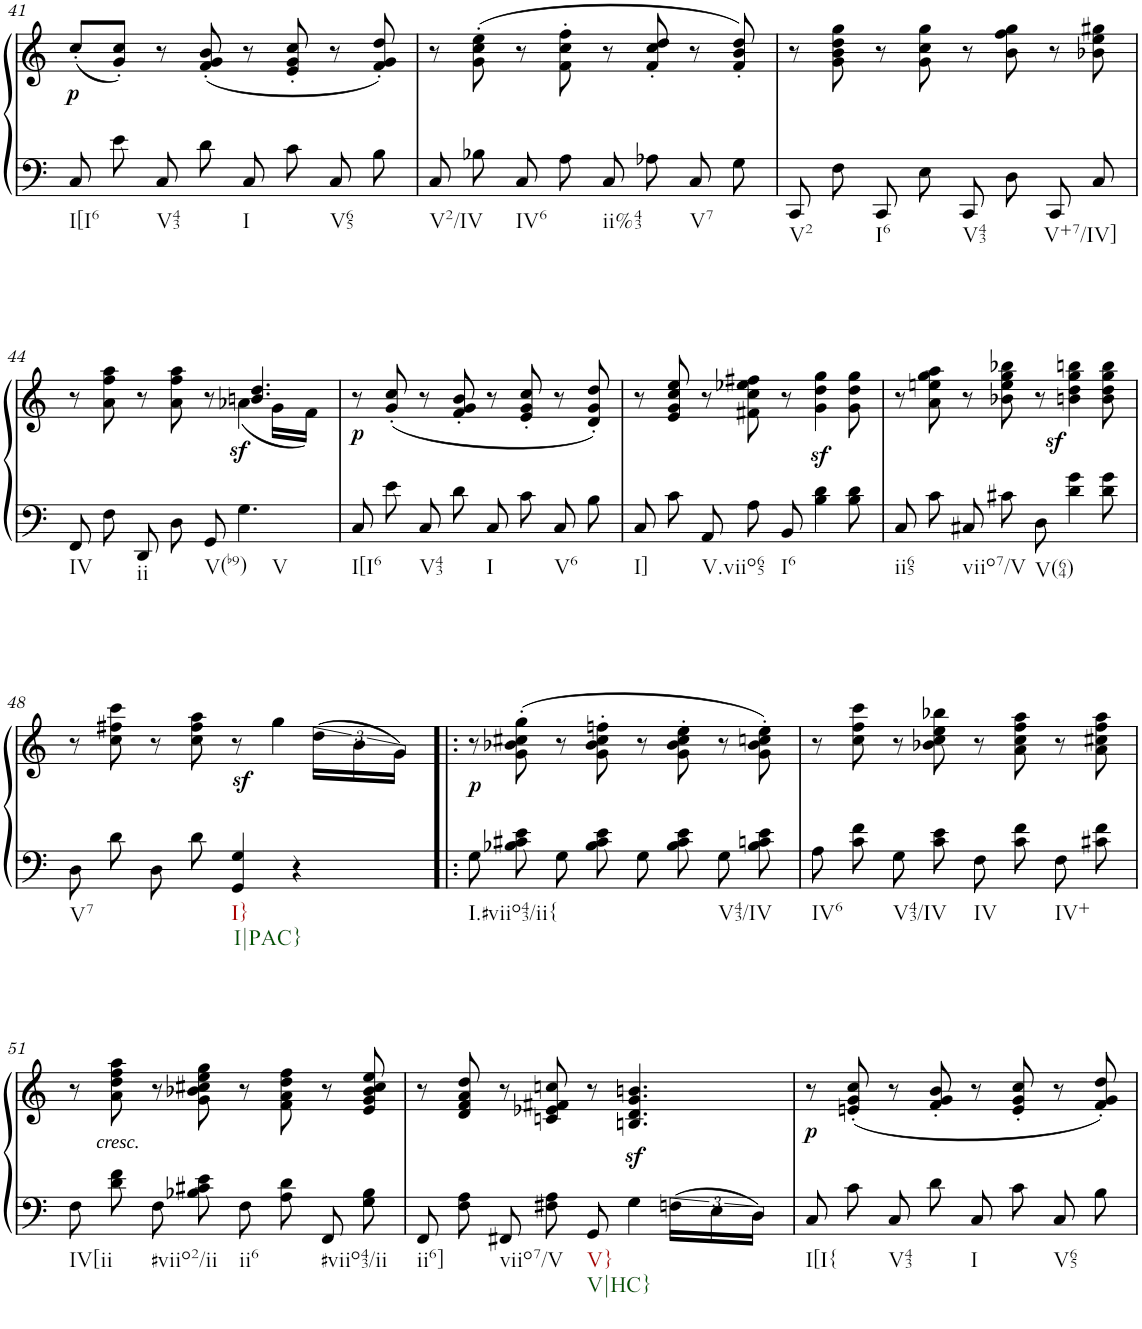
**kern	**kern	**dynam
*part1	*part1	*part1
*staff2	*staff1	*staff1/2
*I"Piano	*	*
*I'Pno	*	*
!!LO:PB:g=z
*clefF4	*clefG2	*
*k[]	*k[]	*
*M4/4	*M4/4	*
*met(c|)	*met(c|)	*
=41	=41	=41
!LO:TX:b:t=I[I6	!	!
!	!	!LO:DY:b
8C/	(8cc'/L	p
8e\	8g/' 8cc/'J)	.
!LO:TX:b:t=V43	!	!
8C/	8r	.
8d\	(8f/' 8g/' 8b/'	.
!LO:TX:b:t=I	!	!
8C/	8r	.
8c\	8e/' 8g/' 8cc/'	.
!LO:TX:b:t=V65	!	!
8C/	8r	.
8B\	8f/' 8g/' 8dd/')	.
=42	=42	=42
!LO:TX:b:t=V2/IV	!	!
8C/	8r	.
8B-X\	(8g\' 8cc\' 8ee\'	.
!LO:TX:b:t=IV6	!	!
8C/	8r	.
8A\	8f\' 8cc\' 8ff\'	.
!LO:TX:b:t=ii%43	!	!
8C/	8r	.
8A-X\	8f/' 8cc/' 8dd/'	.
!LO:TX:b:t=V7	!	!
8C/	8r	.
8G\	8f/' 8b/' 8dd/')	.
=43	=43	=43
!LO:TX:b:t=V2	!	!
8CC/	8r	.
8F\	8g\ 8b\ 8dd\ 8gg\	.
!LO:TX:b:t=I6	!	!
8CC/	8r	.
8E\	8g\ 8cc\ 8gg\	.
!LO:TX:b:t=V43	!	!
8CC/	8r	.
8D\	8b\ 8ff\ 8gg\	.
!LO:TX:b:t=V+7/IV]	!	!
8CC/	8r	.
8C/	8b-X\ 8ee\ 8gg#X\	.
!!LO:LB:g=z
=44	=44	=44
*	*^	*
!LO:TX:b:t=IV	!	!	!
8FF/	8r	8ryy	.
*	*v	*v	*
8F\	8a\ 8ff\ 8aa\	.
!LO:TX:b:t=ii	!	!
8DD/	8r	.
8D\	8a\ 8ff\ 8aa\	.
!LO:TX:b:t=V(b9)	!	!
8GG/	8r	.
*	*^	*
!LO:TX:b:t=V	!	!	!
!	!	!	!LO:DY:b
4.G\	4.bn/ 4.dd/	(4a-X\	sf
.	.	16g\LL	.
.	.	16f\JJ)	.
=45	=45	=45	=45
!LO:TX:b:t=I[I6	!	!	!
!	!	!	!LO:DY:b
*	*v	*v	*
8C/	8r	p
8e\	(8g/' 8cc/'	.
!LO:TX:b:t=V43	!	!
8C/	8r	.
8d\	8f/' 8g/' 8b/'	.
!LO:TX:b:t=I	!	!
8C/	8r	.
8c\	8e/' 8g/' 8cc/'	.
!LO:TX:b:t=V6	!	!
8C/	8r	.
8B\	8d/' 8g/' 8dd/')	.
=46	=46	=46
!LO:TX:b:t=I]	!	!
8C/	8r	.
8c\	8e/ 8g/ 8cc/ 8ee/	.
!LO:TX:b:t=V.viio65	!	!
8AA/	8r	.
8A\	8f#X\ 8cc\ 8ee-X\ 8ff#X\	.
!LO:TX:b:t=I6	!	!
8BB/	8r	.
4B\ 4d\	4g\z< 4dd\z< 4gg\z<	.
8B\ 8d\	8g\ 8dd\ 8gg\	.
=47	=47	=47
!LO:TX:b:t=ii65	!	!
8C/	8r	.
8c\	8a\ 8een\ 8gg\ 8aa\	.
!LO:TX:b:t=viio7/V	!	!
8C#X/	8r	.
8c#X\	8b-X\ 8ee\ 8gg\ 8bb-X\	.
!LO:TX:b:t=V(64)	!	!
8D\	8r	.
4d\ 4g\	4bn\z< 4dd\z< 4gg\z< 4bbn\z<	.
8d\ 8g\	8b\ 8dd\ 8gg\ 8bb\	.
!!LO:LB:g=z
=48	=48	=48
!LO:TX:b:t=V7	!	!
8D\	8r	.
8d\	8cc\ 8ff#X\ 8ccc\	.
8D\	8r	.
8d\	8cc\ 8ff#\ 8aa\	.
!LO:TX:b:t=I}	!	!
!LO:TX:b:t=I|PAC}	!	!
!	!	!LO:DY:b
4GG/ 4G/	8r	sf
.	4gg\	.
4r	.	.
.	(24dd\LL	.
.	24b\	.
.	24g\JJ)	.
=49!|:	=49!|:	=49!|:
!LO:TX:b:t=I.#viio43/ii{	!	!
!	!	!LO:DY:b
8G\	8r	p
8B-X\ 8c#X\ 8e\	(8g\' 8b-X\' 8cc#X\' 8gg\'	.
8G\	8r	.
8B-\ 8c#\ 8e\	8g\' 8b-\' 8cc#\' 8ffn\'	.
8G\	8r	.
8B-\ 8c#\ 8e\	8g\' 8b-\' 8cc#\' 8ee\'	.
!LO:TX:b:t=V43/IV	!	!
8G\	8r	.
8B-\ 8cn\ 8e\	8g\' 8b-\' 8ccn\' 8ee\')	.
=50	=50	=50
!LO:TX:b:t=IV6	!	!
8A\	8r	.
8c\ 8f\	8cc\ 8ff\ 8ccc\	.
!LO:TX:b:t=V43/IV	!	!
8G\	8r	.
8c\ 8e\	8b-X\ 8cc\ 8ee\ 8bb-X\	.
!LO:TX:b:t=IV	!	!
8F\	8r	.
8c\ 8f\	8a\ 8cc\ 8ff\ 8aa\	.
!LO:TX:b:t=IV+	!	!
8F\	8r	.
8c#X\ 8f\	8a\ 8cc#X\ 8ff\ 8aa\	.
!!LO:LB:g=z
=51	=51	=51
!LO:TX:b:t=IV[ii	!	!
8F\	8r	.
!	!	!LO:DY:b
8d\ 8f\	8a\ 8dd\ 8ff\ 8aa\	other-dynamics
!LO:TX:b:t=#viio2/ii	!	!
8F\	8r	.
8B-X\ 8c#X\ 8e\	8g\ 8b-X\ 8cc#X\ 8ee\ 8gg\	.
!LO:TX:b:t=ii6	!	!
8F\	8r	.
8A\ 8d\	8f\ 8a\ 8dd\ 8ff\	.
!LO:TX:b:t=#viio43/ii	!	!
8FF/	8r	.
8G\ 8B-\	8e/ 8g/ 8b-/ 8cc#/ 8ee/	.
=52	=52	=52
!LO:TX:b:t=ii6]	!	!
8FF/	8r	.
8F\ 8A\	8d/ 8f/ 8a/ 8dd/	.
!LO:TX:b:t=viio7/V	!	!
8FF#X/	8r	.
8F#X\ 8A\	8cn/ 8e-X/ 8f#X/ 8ccn/	.
!LO:TX:b:t=V}	!	!
!LO:TX:b:t=V|HC}	!	!
8GG/	8r	.
4Gz>\	4.Bn/ 4.d/ 4.g/ 4.bn/	.
24Fn\LL	.	.
24E\	.	.
24D\JJ	.	.
=53	=53	=53
!LO:TX:b:t=I[I{	!	!
!	!	!LO:DY:b
8C/	8r	p
8c\	(8en/' 8g/' 8cc/'	.
!LO:TX:b:t=V43	!	!
8C/	8r	.
8d\	8f/' 8g/' 8b/'	.
!LO:TX:b:t=I	!	!
8C/	8r	.
8c\	8e/' 8g/' 8cc/'	.
!LO:TX:b:t=V65	!	!
8C/	8r	.
8B\	8f/' 8g/' 8dd/')	.
=	=	=
*-	*-	*-
